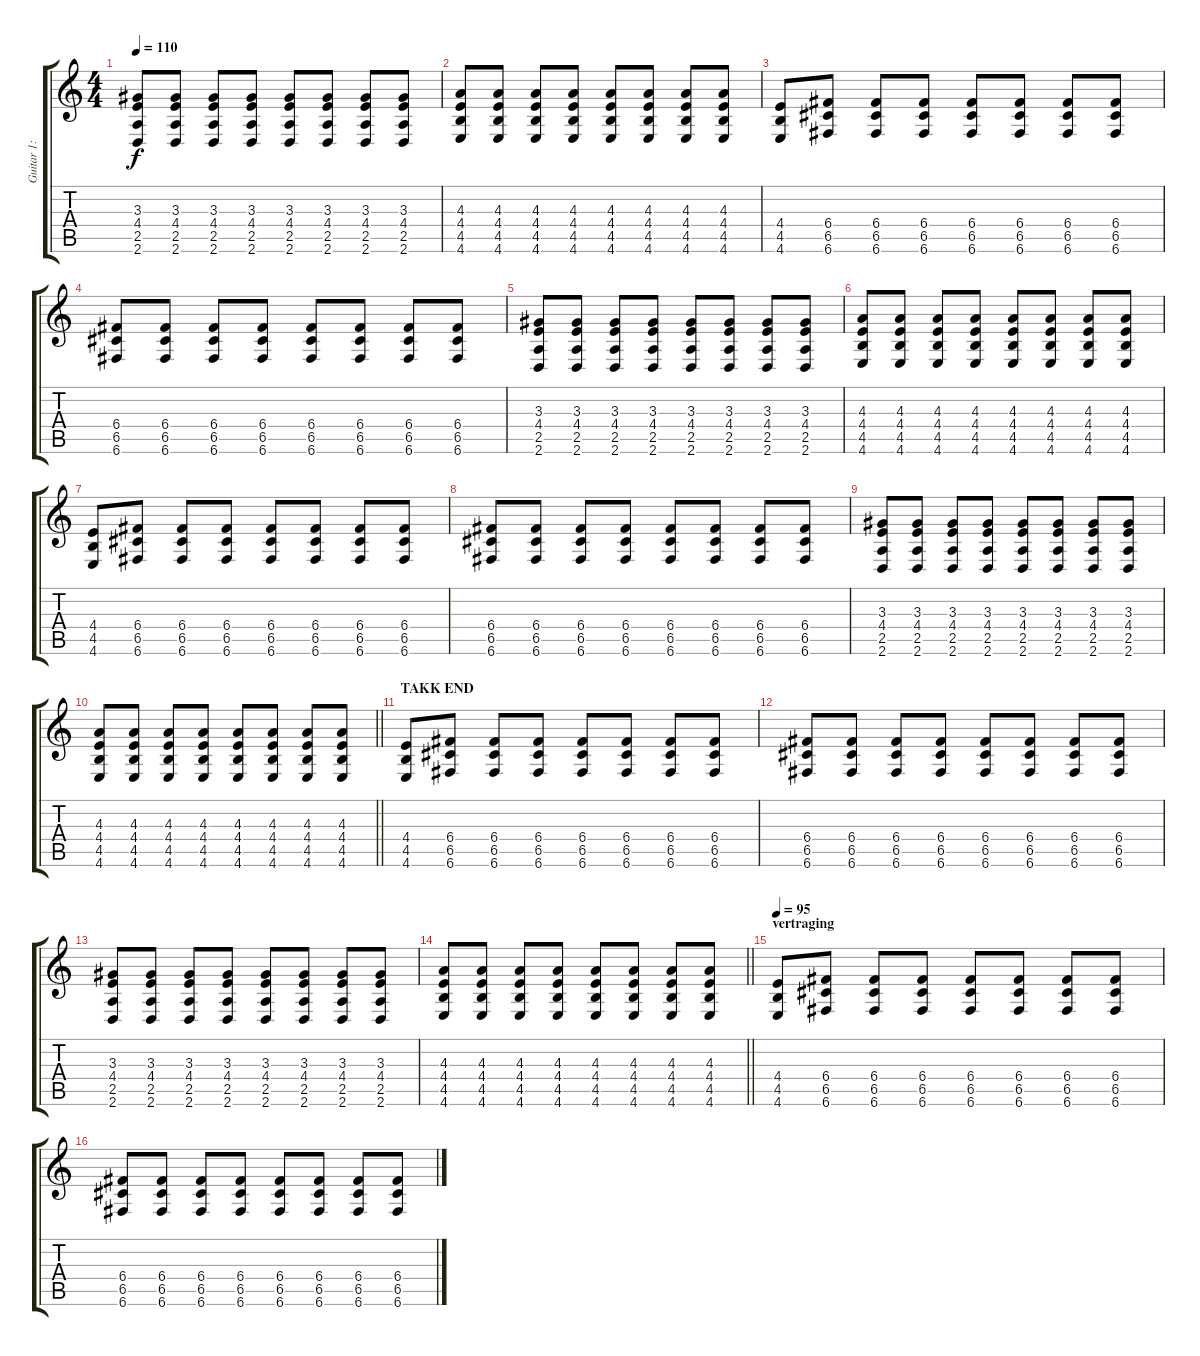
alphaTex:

\track ("Guitar 1: Johan" "Guitar 1: ") {instrument overdrivenguitar}
\staff {score tabs}
\tuning (D4 A3 F3 C3 G2 C2) {hide}
\ts (4 4)
\tempo 110
\clef g2
\ks c
(3.3 4.4 2.5 2.6).8{dy f} (3.3 4.4 2.5 2.6).8 (3.3 4.4 2.5 2.6).8 (3.3 4.4 2.5 2.6).8 (3.3 4.4 2.5 2.6).8 (3.3 4.4 2.5 2.6).8 (3.3 4.4 2.5 2.6).8 (3.3 4.4 2.5 2.6).8 |
(4.3 4.4 4.5 4.6).8 (4.3 4.4 4.5 4.6).8 (4.3 4.4 4.5 4.6).8 (4.3 4.4 4.5 4.6).8 (4.3 4.4 4.5 4.6).8 (4.3 4.4 4.5 4.6).8 (4.3 4.4 4.5 4.6).8 (4.3 4.4 4.5 4.6).8 |
(4.4 4.5 4.6).8 (6.4 6.5 6.6).8 (6.4 6.5 6.6).8 (6.4 6.5 6.6).8 (6.4 6.5 6.6).8 (6.4 6.5 6.6).8 (6.4 6.5 6.6).8 (6.4 6.5 6.6).8 |
(6.4 6.5 6.6).8 (6.4 6.5 6.6).8 (6.4 6.5 6.6).8 (6.4 6.5 6.6).8 (6.4 6.5 6.6).8 (6.4 6.5 6.6).8 (6.4 6.5 6.6).8 (6.4 6.5 6.6).8 |
(3.3 4.4 2.5 2.6).8 (3.3 4.4 2.5 2.6).8 (3.3 4.4 2.5 2.6).8 (3.3 4.4 2.5 2.6).8 (3.3 4.4 2.5 2.6).8 (3.3 4.4 2.5 2.6).8 (3.3 4.4 2.5 2.6).8 (3.3 4.4 2.5 2.6).8 |
(4.3 4.4 4.5 4.6).8 (4.3 4.4 4.5 4.6).8 (4.3 4.4 4.5 4.6).8 (4.3 4.4 4.5 4.6).8 (4.3 4.4 4.5 4.6).8 (4.3 4.4 4.5 4.6).8 (4.3 4.4 4.5 4.6).8 (4.3 4.4 4.5 4.6).8 |
(4.4 4.5 4.6).8 (6.4 6.5 6.6).8 (6.4 6.5 6.6).8 (6.4 6.5 6.6).8 (6.4 6.5 6.6).8 (6.4 6.5 6.6).8 (6.4 6.5 6.6).8 (6.4 6.5 6.6).8 |
(6.4 6.5 6.6).8 (6.4 6.5 6.6).8 (6.4 6.5 6.6).8 (6.4 6.5 6.6).8 (6.4 6.5 6.6).8 (6.4 6.5 6.6).8 (6.4 6.5 6.6).8 (6.4 6.5 6.6).8 |
(3.3 4.4 2.5 2.6).8 (3.3 4.4 2.5 2.6).8 (3.3 4.4 2.5 2.6).8 (3.3 4.4 2.5 2.6).8 (3.3 4.4 2.5 2.6).8 (3.3 4.4 2.5 2.6).8 (3.3 4.4 2.5 2.6).8 (3.3 4.4 2.5 2.6).8 |
\barLineRight lightlight
(4.3 4.4 4.5 4.6).8 (4.3 4.4 4.5 4.6).8 (4.3 4.4 4.5 4.6).8 (4.3 4.4 4.5 4.6).8 (4.3 4.4 4.5 4.6).8 (4.3 4.4 4.5 4.6).8 (4.3 4.4 4.5 4.6).8 (4.3 4.4 4.5 4.6).8 |
\section ("" "TAKK END")
(4.4 4.5 4.6).8 (6.4 6.5 6.6).8 (6.4 6.5 6.6).8 (6.4 6.5 6.6).8 (6.4 6.5 6.6).8 (6.4 6.5 6.6).8 (6.4 6.5 6.6).8 (6.4 6.5 6.6).8 |
(6.4 6.5 6.6).8 (6.4 6.5 6.6).8 (6.4 6.5 6.6).8 (6.4 6.5 6.6).8 (6.4 6.5 6.6).8 (6.4 6.5 6.6).8 (6.4 6.5 6.6).8 (6.4 6.5 6.6).8 |
(3.3 4.4 2.5 2.6).8 (3.3 4.4 2.5 2.6).8 (3.3 4.4 2.5 2.6).8 (3.3 4.4 2.5 2.6).8 (3.3 4.4 2.5 2.6).8 (3.3 4.4 2.5 2.6).8 (3.3 4.4 2.5 2.6).8 (3.3 4.4 2.5 2.6).8 |
\barLineRight lightlight
(4.3 4.4 4.5 4.6).8 (4.3 4.4 4.5 4.6).8 (4.3 4.4 4.5 4.6).8 (4.3 4.4 4.5 4.6).8 (4.3 4.4 4.5 4.6).8 (4.3 4.4 4.5 4.6).8 (4.3 4.4 4.5 4.6).8 (4.3 4.4 4.5 4.6).8 |
\section ("" "vertraging")
\tempo 95
(4.4 4.5 4.6).8 (6.4 6.5 6.6).8 (6.4 6.5 6.6).8 (6.4 6.5 6.6).8 (6.4 6.5 6.6).8 (6.4 6.5 6.6).8 (6.4 6.5 6.6).8 (6.4 6.5 6.6).8 |
(6.4 6.5 6.6).8 (6.4 6.5 6.6).8 (6.4 6.5 6.6).8 (6.4 6.5 6.6).8 (6.4 6.5 6.6).8 (6.4 6.5 6.6).8 (6.4 6.5 6.6).8 (6.4 6.5 6.6).8
